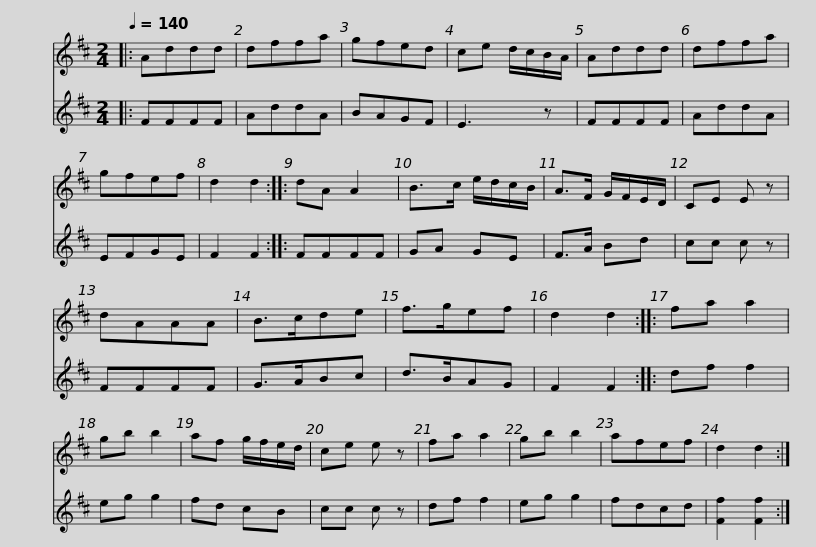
X:1
%%score 1 2
L:1/8
Q:1/4=140
M:2/4
I:linebreak $
K:D
V:1 treble
V:2 treble
V:1
|: Addd | dffa | gfed | ce d/c/B/A/ | Addd | %5
 dffa | gfef | d2 d2 :: dA A2 |$ B>c e/d/c/B/ | %10
 A>F G/F/E/D/ | CE E z | dAAA | B>cde | f>gef | %15
 d2 d2 :: fa a2 | gb b2 |$ af g/f/e/d/ | ce e z | %20
 fa a2 | gb b2 | afef | d2 d2 :| %24
V:2
|: FFFF | AddA | BAGF | E3 z | FFFF | %5
 AddA | EFGE | F2 F2 :: FFFF |$ GA GE | %10
 F>A Bd | cc c z | FFFF | G>ABc | d>BAG | %15
 F2 F2 :: df f2 | eg g2 |$ fd cB | cc c z | %20
 df f2 | eg g2 | fdcd | [Ff]2 [Ff]2 :| %24
